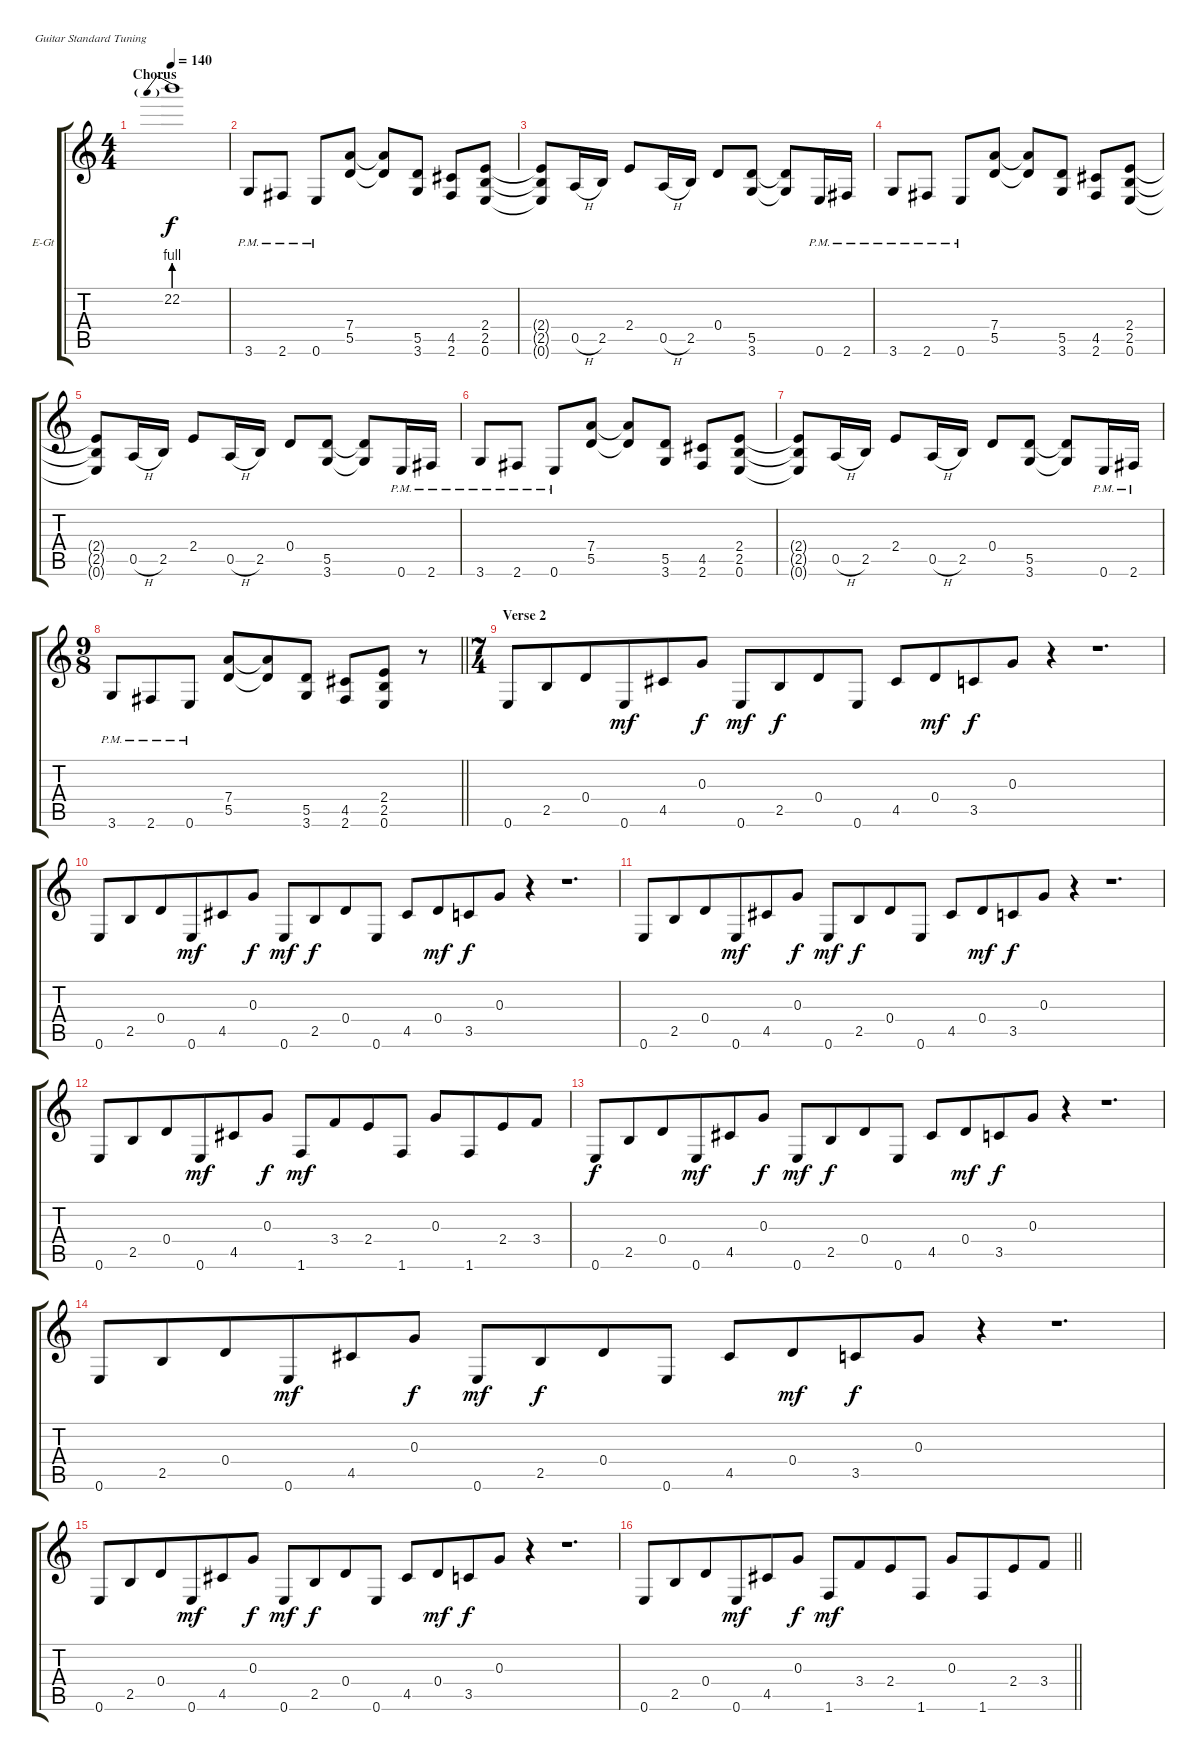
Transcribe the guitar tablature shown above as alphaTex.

\bracketExtendMode groupsimilarinstruments
\firstSystemTrackNameOrientation horizontal
\otherSystemsTrackNameOrientation horizontal
\track ("Broderick" "E-Gt") {instrument distortionguitar}
\staff {score tabs}
\tuning (E4 B3 G3 D3 A2 E2)
\ts (4 4)
\section ("" "Chorus")
\tempo 140
\clef g2
\ks c
22.2{be (prebend 0 4 60 4)}.1{dy f} |
3.6{pm}.8 2.6{pm}.8 0.6{pm}.8 (7.4 5.5).8 (7.4{t} 5.5{t}).8 (5.5 3.6).8 (4.5 2.6).8 (2.4 2.5 0.6).8 |
(2.4{t} 2.5{t} 0.6{t}).8 0.5{h}.16 2.5.16 2.4.8 0.5{h}.16 2.5.16 0.4.8 (5.5 3.6).8 (5.5{t} 3.6{t}).8 0.6{pm}.16 2.6{pm}.16 |
3.6{pm}.8 2.6{pm}.8 0.6{pm}.8 (7.4 5.5).8 (7.4{t} 5.5{t}).8 (5.5 3.6).8 (4.5 2.6).8 (2.4 2.5 0.6).8 |
(2.4{t} 2.5{t} 0.6{t}).8 0.5{h}.16 2.5.16 2.4.8 0.5{h}.16 2.5.16 0.4.8 (5.5 3.6).8 (5.5{t} 3.6{t}).8 0.6{pm}.16 2.6{pm}.16 |
3.6{pm}.8 2.6{pm}.8 0.6{pm}.8 (7.4 5.5).8 (7.4{t} 5.5{t}).8 (5.5 3.6).8 (4.5 2.6).8 (2.4 2.5 0.6).8 |
(2.4{t} 2.5{t} 0.6{t}).8 0.5{h}.16 2.5.16 2.4.8 0.5{h}.16 2.5.16 0.4.8 (5.5 3.6).8 (5.5{t} 3.6{t}).8 0.6{pm}.16 2.6{pm}.16 |
\ts (9 8)
\beaming (8 3 3 3)
\barLineRight lightlight
3.6{pm}.8 2.6{pm}.8 0.6{pm}.8 (7.4 5.5).8 (7.4{t} 5.5{t}).8 (5.5 3.6).8 (4.5 2.6).8 (2.4 2.5 0.6).8 r.8 |
\ts (7 4)
\beaming (8 6 4 4)
\section ("" "Verse 2")
0.6.8 2.5.8 0.4.8 0.6.8{dy mf} 4.5.8 0.3.8{dy f} 0.6.8{dy mf} 2.5.8{dy f} 0.4.8 0.6.8 4.5.8 0.4.8{dy mf} 3.5.8{dy f} 0.3.8 r.4 r.1{d} |
0.6.8 2.5.8 0.4.8 0.6.8{dy mf} 4.5.8 0.3.8{dy f} 0.6.8{dy mf} 2.5.8{dy f} 0.4.8 0.6.8 4.5.8 0.4.8{dy mf} 3.5.8{dy f} 0.3.8 r.4 r.1{d} |
0.6.8 2.5.8 0.4.8 0.6.8{dy mf} 4.5.8 0.3.8{dy f} 0.6.8{dy mf} 2.5.8{dy f} 0.4.8 0.6.8 4.5.8 0.4.8{dy mf} 3.5.8{dy f} 0.3.8 r.4 r.1{d} |
0.6.8 2.5.8 0.4.8 0.6.8{dy mf} 4.5.8 0.3.8{dy f} 1.6.8{dy mf} 3.4.8 2.4.8 1.6.8 0.3.8 1.6.8 2.4.8 3.4.8 |
0.6.8{dy f} 2.5.8 0.4.8 0.6.8{dy mf} 4.5.8 0.3.8{dy f} 0.6.8{dy mf} 2.5.8{dy f} 0.4.8 0.6.8 4.5.8 0.4.8{dy mf} 3.5.8{dy f} 0.3.8 r.4 r.1{d} |
0.6.8 2.5.8 0.4.8 0.6.8{dy mf} 4.5.8 0.3.8{dy f} 0.6.8{dy mf} 2.5.8{dy f} 0.4.8 0.6.8 4.5.8 0.4.8{dy mf} 3.5.8{dy f} 0.3.8 r.4 r.1{d} |
0.6.8 2.5.8 0.4.8 0.6.8{dy mf} 4.5.8 0.3.8{dy f} 0.6.8{dy mf} 2.5.8{dy f} 0.4.8 0.6.8 4.5.8 0.4.8{dy mf} 3.5.8{dy f} 0.3.8 r.4 r.1{d} |
\barLineRight lightlight
0.6.8 2.5.8 0.4.8 0.6.8{dy mf} 4.5.8 0.3.8{dy f} 1.6.8{dy mf} 3.4.8 2.4.8 1.6.8 0.3.8 1.6.8 2.4.8 3.4.8
